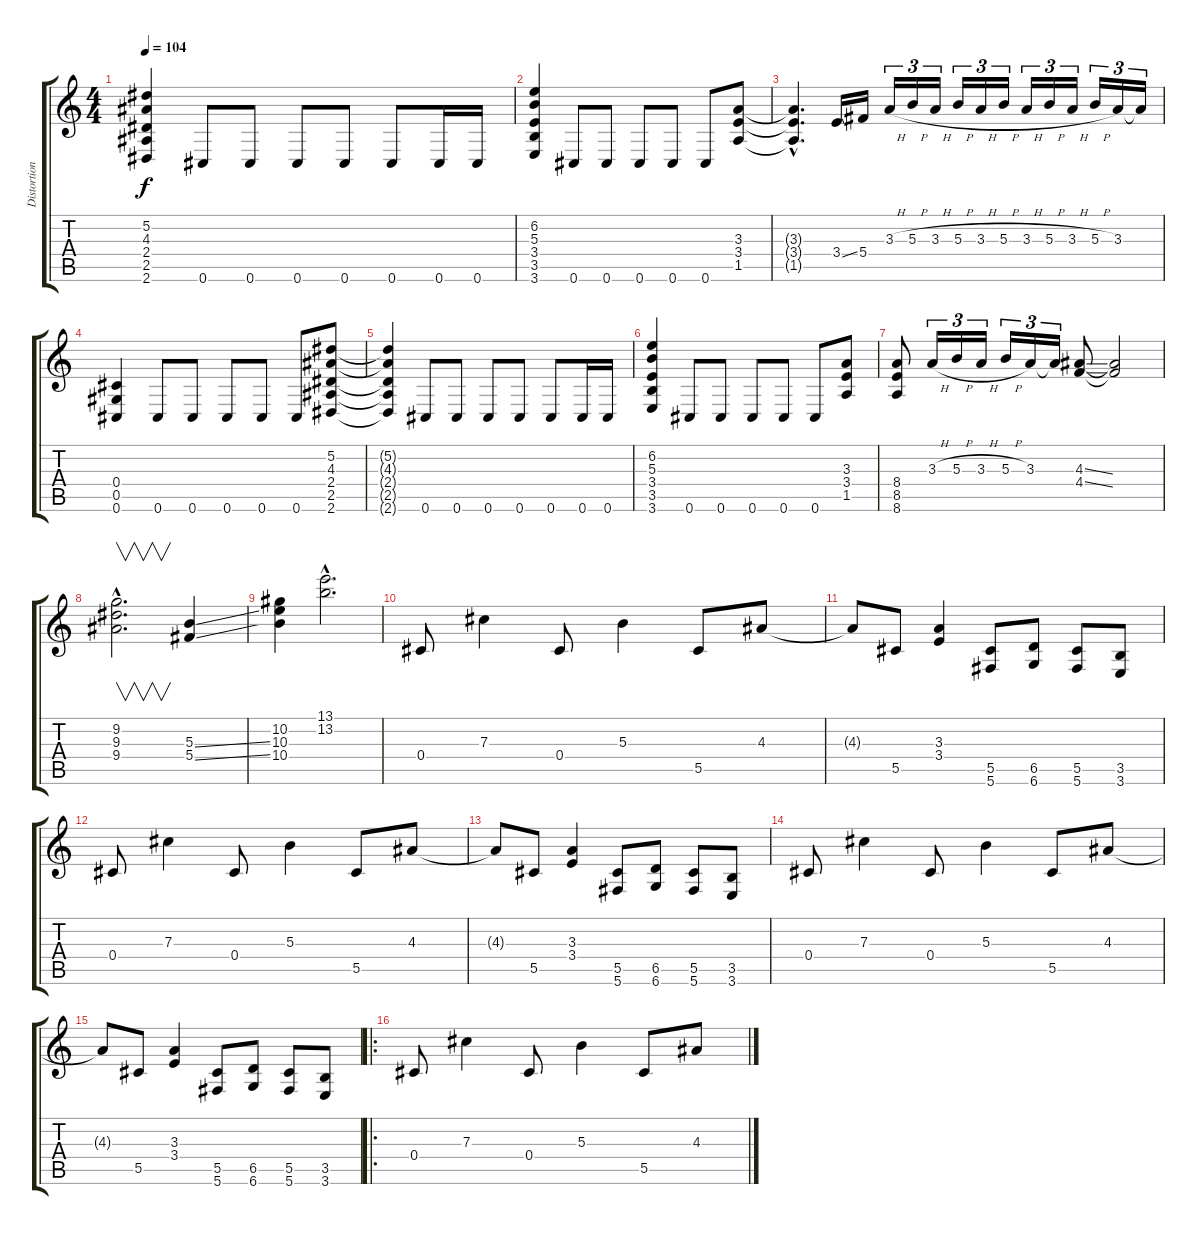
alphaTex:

\track ("Distortion Guitar" "Distortion") {instrument distortionguitar}
\staff {score tabs}
\tuning (Eb4 Bb3 Gb3 Db3 Ab2 Db2) {hide}
\ts (4 4)
\tempo 104
\clef g2
\ks c
(5.2{t} 4.3{t} 2.4{t} 2.5{t} 2.6{t}).4{dy f} 0.6.8 0.6.8 0.6.8 0.6.8 0.6.8 0.6.16 0.6.16 |
(6.2 5.3 3.4 3.5 3.6).4 0.6.8 0.6.8 0.6.8 0.6.8 0.6.8 (3.3 3.4 1.5).8 |
(3.3{hac t} 3.4{hac t} 1.5{hac t}).4{d} 3.4{ss}.16 5.4.16 3.3{h}.16{tu (3 2)} 5.3{h}.16{tu (3 2)} 3.3{h}.16{tu (3 2)} 5.3{h}.16{tu (3 2)} 3.3{h}.16{tu (3 2)} 5.3{h}.16{tu (3 2)} 3.3{h}.16{tu (3 2)} 5.3{h}.16{tu (3 2)} 3.3{h}.16{tu (3 2)} 5.3{h}.16{tu (3 2)} 3.3.16{tu (3 2)} 3.3{t}.16{tu (3 2)} |
(0.4 0.5 0.6).4 0.6.8 0.6.8 0.6.8 0.6.8 0.6.8 (5.2 4.3 2.4 2.5 2.6).8 |
(5.2{t} 4.3{t} 2.4{t} 2.5{t} 2.6{t}).4 0.6.8 0.6.8 0.6.8 0.6.8 0.6.8 0.6.16 0.6.16 |
(6.2 5.3 3.4 3.5 3.6).4 0.6.8 0.6.8 0.6.8 0.6.8 0.6.8 (3.3 3.4 1.5).8 |
(8.4 8.5 8.6).8 3.3{h}.16{tu (3 2)} 5.3{h}.16{tu (3 2)} 3.3{h}.16{tu (3 2)} 5.3{h}.16{tu (3 2)} 3.3.16{tu (3 2)} 3.3{t}.16{tu (3 2)} (4.3{ss} 4.4{ss}).8 (4.3{t} 4.4{t}).2 |
(9.2{hac} 9.3{hac} 9.4{hac}).2{v d} (5.3{ss} 5.4{ss}).4 |
(10.2 10.3 10.4).4 (13.1{hac} 13.2{hac}).2{d} |
0.4.8 7.3.4 0.4.8 5.3.4 5.5.8 4.3.8 |
4.3{t}.8 5.5.8 (3.3 3.4).4 (5.5 5.6).8 (6.5 6.6).8 (5.5 5.6).8 (3.5 3.6).8 |
0.4.8 7.3.4 0.4.8 5.3.4 5.5.8 4.3.8 |
4.3{t}.8 5.5.8 (3.3 3.4).4 (5.5 5.6).8 (6.5 6.6).8 (5.5 5.6).8 (3.5 3.6).8 |
0.4.8 7.3.4 0.4.8 5.3.4 5.5.8 4.3.8 |
4.3{t}.8 5.5.8 (3.3 3.4).4 (5.5 5.6).8 (6.5 6.6).8 (5.5 5.6).8 (3.5 3.6).8 |
\ro
0.4.8 7.3.4 0.4.8 5.3.4 5.5.8 4.3.8
